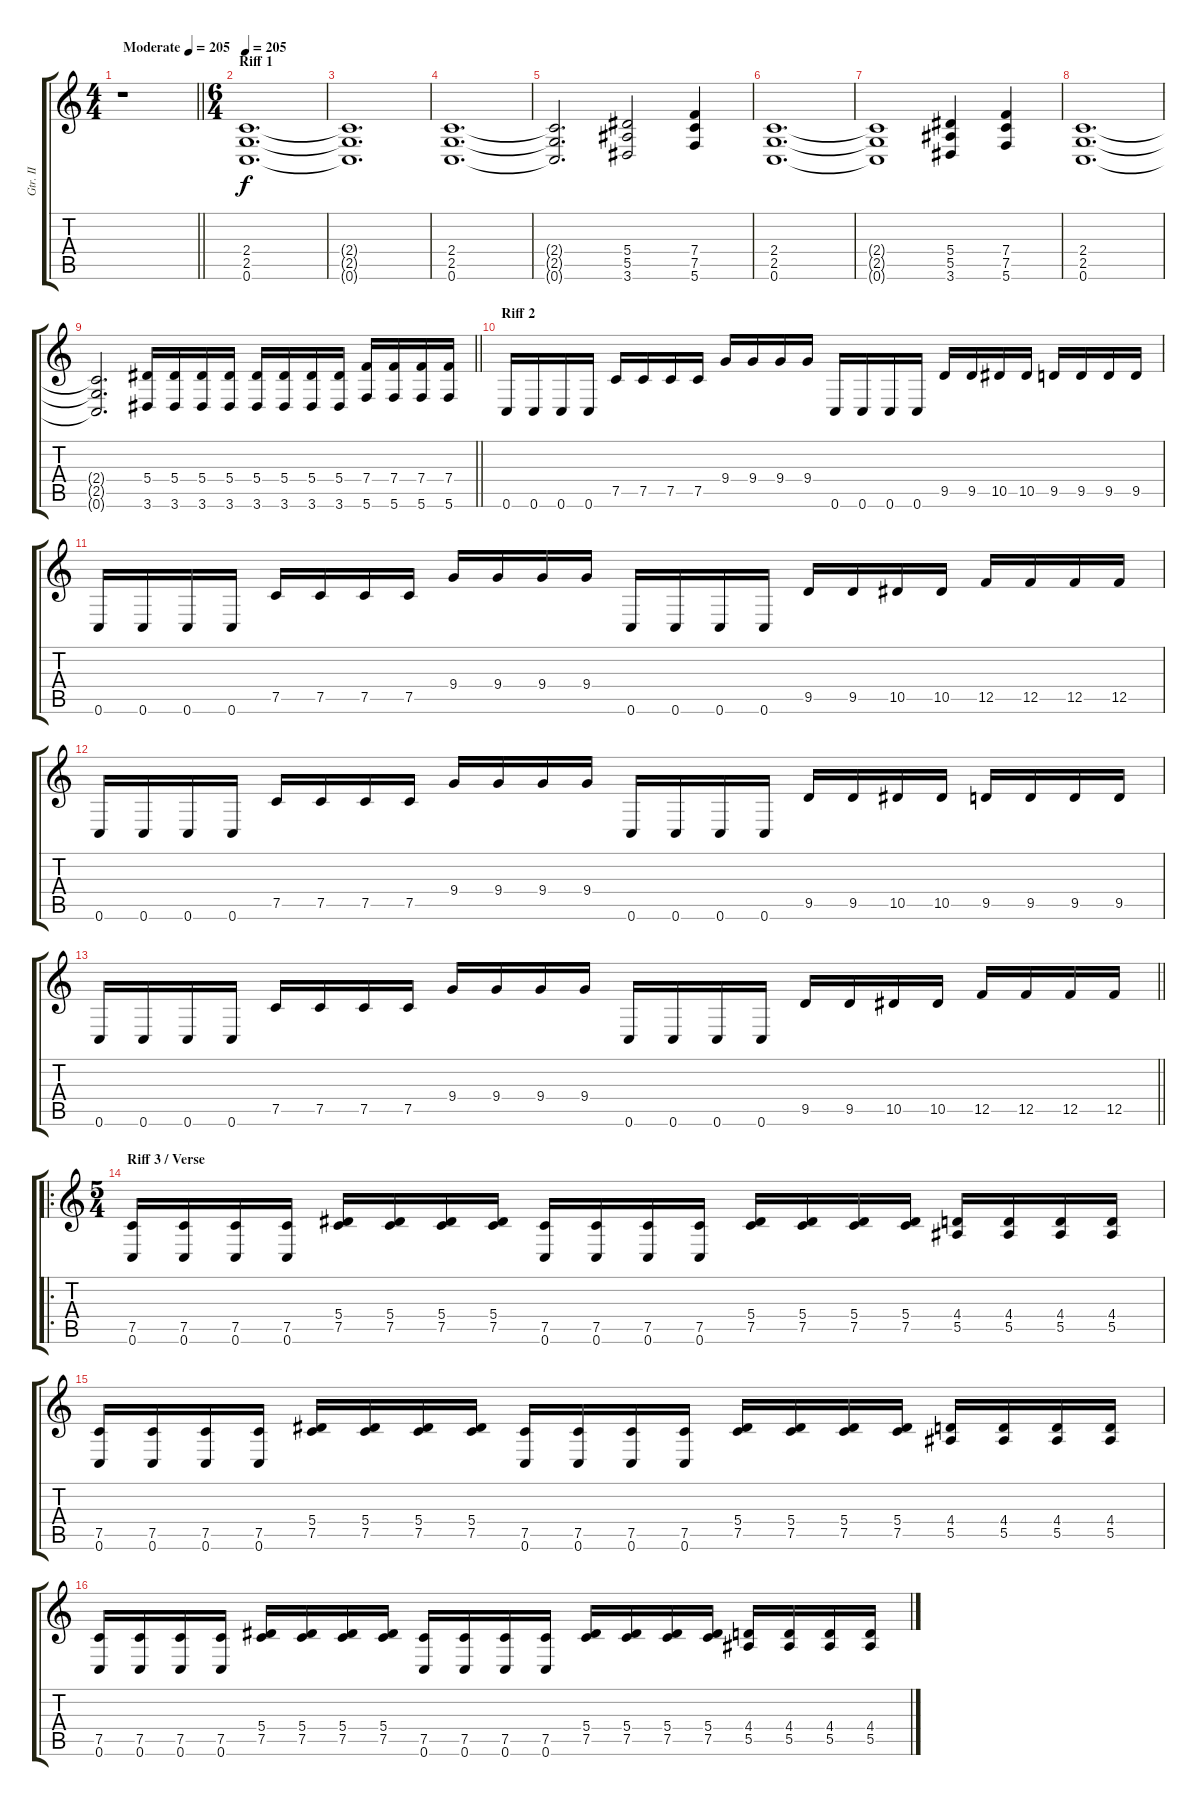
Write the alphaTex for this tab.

\track ("Gtr. II" "Gtr. II") {instrument distortionguitar}
\staff {score tabs}
\tuning (C4 G3 Eb3 Bb2 F2 C2) {hide}
\ts (4 4)
\tempo (205 "Moderate")
\clef g2
\barLineRight lightlight
\ks c
r.1{dy f instrument distortionguitar} |
\ts (6 4)
\section ("" "Riff 1")
\tempo 205
(2.4 2.5 0.6).1{d} |
(2.4{t} 2.5{t} 0.6{t}).1{d} |
(2.4 2.5 0.6).1{d} |
(2.4{t} 2.5{t} 0.6{t}).2{d} (5.4 5.5 3.6).2 (7.4 7.5 5.6).4 |
(2.4 2.5 0.6).1{d} |
(2.4{t} 2.5{t} 0.6{t}).1 (5.4 5.5 3.6).4 (7.4 7.5 5.6).4 |
(2.4 2.5 0.6).1{d} |
\barLineRight lightlight
(2.4{t} 2.5{t} 0.6{t}).2{d} (5.4 3.6).16 (5.4 3.6).16 (5.4 3.6).16 (5.4 3.6).16 (5.4 3.6).16 (5.4 3.6).16 (5.4 3.6).16 (5.4 3.6).16 (7.4 5.6).16 (7.4 5.6).16 (7.4 5.6).16 (7.4 5.6).16 |
\section ("" "Riff 2")
0.6.16 0.6.16 0.6.16 0.6.16 7.5.16 7.5.16 7.5.16 7.5.16 9.4.16 9.4.16 9.4.16 9.4.16 0.6.16 0.6.16 0.6.16 0.6.16 9.5.16 9.5.16 10.5.16 10.5.16 9.5.16 9.5.16 9.5.16 9.5.16 |
0.6.16 0.6.16 0.6.16 0.6.16 7.5.16 7.5.16 7.5.16 7.5.16 9.4.16 9.4.16 9.4.16 9.4.16 0.6.16 0.6.16 0.6.16 0.6.16 9.5.16 9.5.16 10.5.16 10.5.16 12.5.16 12.5.16 12.5.16 12.5.16 |
0.6.16 0.6.16 0.6.16 0.6.16 7.5.16 7.5.16 7.5.16 7.5.16 9.4.16 9.4.16 9.4.16 9.4.16 0.6.16 0.6.16 0.6.16 0.6.16 9.5.16 9.5.16 10.5.16 10.5.16 9.5.16 9.5.16 9.5.16 9.5.16 |
\barLineRight lightlight
0.6.16 0.6.16 0.6.16 0.6.16 7.5.16 7.5.16 7.5.16 7.5.16 9.4.16 9.4.16 9.4.16 9.4.16 0.6.16 0.6.16 0.6.16 0.6.16 9.5.16 9.5.16 10.5.16 10.5.16 12.5.16 12.5.16 12.5.16 12.5.16 |
\ro
\ts (5 4)
\section ("" "Riff 3 / Verse")
(7.5 0.6).16 (7.5 0.6).16 (7.5 0.6).16 (7.5 0.6).16 (5.4 7.5).16 (5.4 7.5).16 (5.4 7.5).16 (5.4 7.5).16 (7.5 0.6).16 (7.5 0.6).16 (7.5 0.6).16 (7.5 0.6).16 (5.4 7.5).16 (5.4 7.5).16 (5.4 7.5).16 (5.4 7.5).16 (4.4 5.5).16 (4.4 5.5).16 (4.4 5.5).16 (4.4 5.5).16 |
(7.5 0.6).16 (7.5 0.6).16 (7.5 0.6).16 (7.5 0.6).16 (5.4 7.5).16 (5.4 7.5).16 (5.4 7.5).16 (5.4 7.5).16 (7.5 0.6).16 (7.5 0.6).16 (7.5 0.6).16 (7.5 0.6).16 (5.4 7.5).16 (5.4 7.5).16 (5.4 7.5).16 (5.4 7.5).16 (4.4 5.5).16 (4.4 5.5).16 (4.4 5.5).16 (4.4 5.5).16 |
(7.5 0.6).16 (7.5 0.6).16 (7.5 0.6).16 (7.5 0.6).16 (5.4 7.5).16 (5.4 7.5).16 (5.4 7.5).16 (5.4 7.5).16 (7.5 0.6).16 (7.5 0.6).16 (7.5 0.6).16 (7.5 0.6).16 (5.4 7.5).16 (5.4 7.5).16 (5.4 7.5).16 (5.4 7.5).16 (4.4 5.5).16 (4.4 5.5).16 (4.4 5.5).16 (4.4 5.5).16
